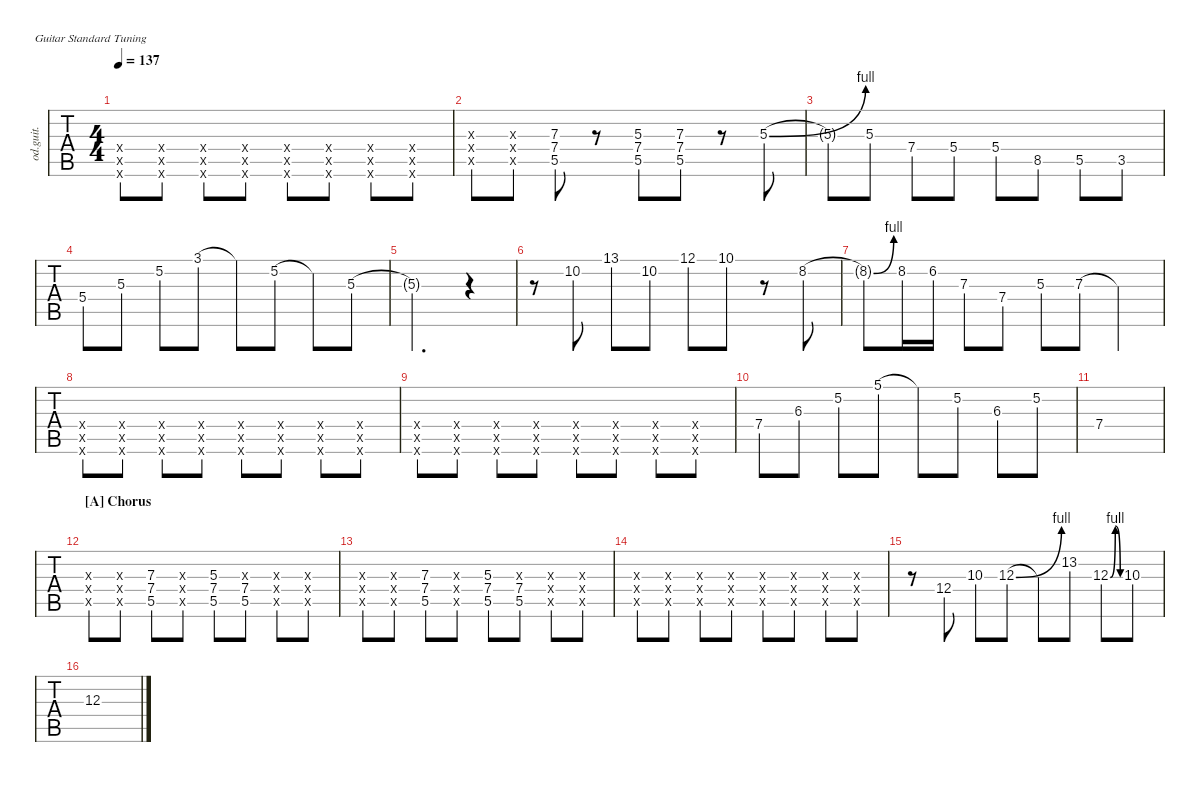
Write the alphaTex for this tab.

\defaultSystemsLayout 4
\hideDynamics
\bracketExtendMode nobrackets
\track ("Guitar3" "od.guit.") {instrument overdrivenguitar}
\staff {tabs}
\tuning (E4 B3 G3 D3 A2 E2)
\ts (4 4)
\tempo 137
\clef g2
\ks f
(7.5{x acc forcenatural} 7.4{x acc forcenatural} 5.6{x acc forcenatural}).8{dy mf} (7.5{x acc forcenatural} 7.4{x acc forcenatural} 5.6{x acc forcenatural}).8 (7.5{x acc forcenatural} 7.4{x acc forcenatural} 5.6{x acc forcenatural}).8 (7.5{x acc forcenatural} 7.4{x acc forcenatural} 5.6{x acc forcenatural}).8 (7.5{x acc forcenatural} 7.4{x acc forcenatural} 5.6{x acc forcenatural}).8 (7.5{x acc forcenatural} 7.4{x acc forcenatural} 5.6{x acc forcenatural}).8 (7.5{x acc forcenatural} 7.4{x acc forcenatural} 5.6{x acc forcenatural}).8 (7.5{x acc forcenatural} 7.4{x acc forcenatural} 5.6{x acc forcenatural}).8 |
(5.5{x acc forcenatural} 7.4{x acc forcenatural} 7.3{x acc forcenatural}).8 (5.5{x acc forcenatural} 7.4{x acc forcenatural} 7.3{x acc forcenatural}).8 (5.5{acc forcenatural} 7.4{acc forcenatural} 7.3{acc forcenatural}).8 r.8 (5.5{acc forcenatural} 7.4{acc forcenatural} 5.3{acc forcenatural}).8 (5.5{acc forcenatural} 7.4{acc forcenatural} 7.3{acc forcenatural}).8 r.8 5.3{be (bend 0 0 15 4) acc forcenatural}.8 |
5.3{t}.8 5.3{acc forcenatural}.8 7.4{acc forcenatural}.8 5.4{acc forcenatural}.8 5.4{acc forcenatural}.8 8.5{acc forcenatural}.8 5.5{acc forcenatural}.8 3.5{acc forcenatural}.8 |
5.4{acc forcenatural}.8 5.3{acc forcenatural}.8 5.2{acc forcenatural}.8 3.1{acc forcenatural}.8 3.1{t acc forcenatural}.8 5.2{acc forcenatural}.8 5.2{t acc forcenatural}.8 5.3{acc forcenatural}.8 |
5.3{t acc forcenatural}.2{d} r.4 |
r.8 10.2{acc forcenatural}.8 13.1{acc forcenatural}.8 10.2{acc forcenatural}.8 12.1{acc forcenatural}.8 10.1{acc forcenatural}.8 r.8 8.2{acc forcenatural}.8 |
8.2{be (bend 0 0 15 4) t acc forcenatural}.8 8.2{acc forcenatural}.16 6.2{acc forcenatural}.16 7.3{acc forcenatural}.8 7.4{acc forcenatural}.8 5.3{acc forcenatural}.8 7.3{acc forcenatural}.8 7.3{t acc forcenatural}.4 |
(3.6{x acc forcenatural} 5.5{x acc forcenatural} 5.4{x acc forcenatural}).8 (3.6{x acc forcenatural} 5.5{x acc forcenatural} 5.4{x acc forcenatural}).8 (3.6{x acc forcenatural} 5.5{x acc forcenatural} 5.4{x acc forcenatural}).8 (3.6{x acc forcenatural} 5.5{x acc forcenatural} 5.4{x acc forcenatural}).8 (3.6{x acc forcenatural} 5.5{x acc forcenatural} 5.4{x acc forcenatural}).8 (3.6{x acc forcenatural} 5.5{x acc forcenatural} 5.4{x acc forcenatural}).8 (3.6{x acc forcenatural} 5.5{x acc forcenatural} 5.4{x acc forcenatural}).8 (3.6{x acc forcenatural} 5.5{x acc forcenatural} 5.4{x acc forcenatural}).8 |
(4.6{x acc b} 7.5{x acc forcenatural} 6.4{x acc b}).8 (4.6{x acc b} 7.5{x acc forcenatural} 6.4{x acc b}).8 (4.6{x acc b} 7.5{x acc forcenatural} 6.4{x acc b}).8 (4.6{x acc b} 7.5{x acc forcenatural} 6.4{x acc b}).8 (4.6{x acc b} 7.5{x acc forcenatural} 6.4{x acc b}).8 (4.6{x acc b} 7.5{x acc forcenatural} 6.4{x acc b}).8 (4.6{x acc b} 7.5{x acc forcenatural} 6.4{x acc b}).8 (4.6{x acc b} 7.5{x acc forcenatural} 6.4{x acc b}).8 |
7.4{acc forcenatural}.8 6.3{acc b}.8 5.2{acc forcenatural}.8 5.1{acc forcenatural}.8 5.1{t acc forcenatural}.8 5.2{acc forcenatural}.8 6.3{acc b}.8 5.2{acc forcenatural}.8 |
7.4{acc forcenatural}.1 |
\section ("A" "Chorus")
(5.5{x acc forcenatural} 7.4{x acc forcenatural} 7.3{x acc forcenatural}).8 (5.5{x acc forcenatural} 7.4{x acc forcenatural} 7.3{x acc forcenatural}).8 (5.5{acc forcenatural} 7.4{acc forcenatural} 7.3{acc forcenatural}).8 (5.5{x acc forcenatural} 7.4{x acc forcenatural} 7.3{x acc forcenatural}).8 (7.4{acc forcenatural} 5.3{acc forcenatural} 5.5{acc forcenatural}).8 (7.4{acc forcenatural} 5.5{acc forcenatural} 7.3{x acc forcenatural}).8 (5.5{x acc forcenatural} 7.4{x acc forcenatural} 7.3{x acc forcenatural}).8 (5.5{x acc forcenatural} 7.4{x acc forcenatural} 7.3{x acc forcenatural}).8 |
(5.5{x acc forcenatural} 7.4{x acc forcenatural} 7.3{x acc forcenatural}).8 (5.5{x acc forcenatural} 7.4{x acc forcenatural} 7.3{x acc forcenatural}).8 (5.5{acc forcenatural} 7.4{acc forcenatural} 7.3{acc forcenatural}).8 (5.5{x acc forcenatural} 7.4{x acc forcenatural} 7.3{x acc forcenatural}).8 (7.4{acc forcenatural} 5.3{acc forcenatural} 5.5{acc forcenatural}).8 (7.4{acc forcenatural} 5.5{acc forcenatural} 7.3{x acc forcenatural}).8 (5.5{x acc forcenatural} 7.4{x acc forcenatural} 7.3{x acc forcenatural}).8 (5.5{x acc forcenatural} 7.4{x acc forcenatural} 7.3{x acc forcenatural}).8 |
(10.5{x acc forcenatural} 12.4{x acc forcenatural} 12.3{x acc forcenatural}).8 (10.5{x acc forcenatural} 12.4{x acc forcenatural} 12.3{x acc forcenatural}).8 (10.5{x acc forcenatural} 12.4{x acc forcenatural} 12.3{x acc forcenatural}).8 (10.5{x acc forcenatural} 12.4{x acc forcenatural} 12.3{x acc forcenatural}).8 (10.5{x acc forcenatural} 12.4{x acc forcenatural} 12.3{x acc forcenatural}).8 (10.5{x acc forcenatural} 12.4{x acc forcenatural} 12.3{x acc forcenatural}).8 (10.5{x acc forcenatural} 12.4{x acc forcenatural} 12.3{x acc forcenatural}).8 (10.5{x acc forcenatural} 12.4{x acc forcenatural} 12.3{x acc forcenatural}).8 |
r.8 12.4{acc forcenatural}.8 10.3{acc forcenatural}.8 12.3{be (bend 0 0 15 4) acc forcenatural}.8 12.3{t}.8 13.2{acc forcenatural}.8 12.3{be (bendrelease 0 0 10.2 4 20.4 4 30 0) acc forcenatural}.8 10.3{acc forcenatural}.8 |
12.3{acc forcenatural}.1
